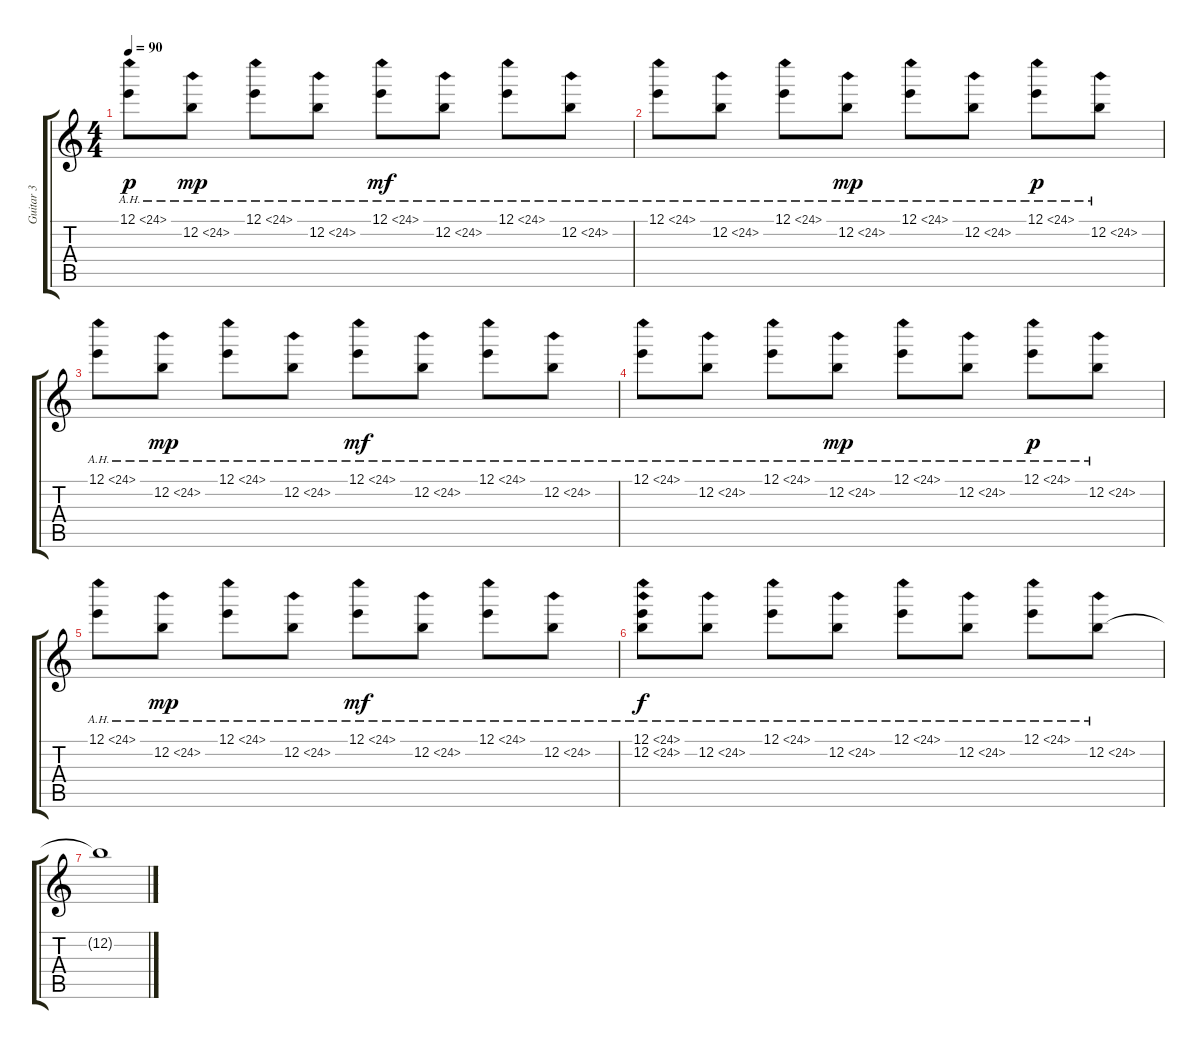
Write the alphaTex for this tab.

\track ("Guitar 3" "Guitar 3") {instrument acousticguitarsteel}
\staff {score tabs}
\tuning (E4 B3 G3 D3 A2 E2) {hide}
\ts (4 4)
\tempo 90
\clef g2
\ks c
12.1{ah 12}.8{dy p} 12.2{ah 12}.8{dy mp} 12.1{ah 12}.8 12.2{ah 12}.8 12.1{ah 12}.8{dy mf} 12.2{ah 12}.8 12.1{ah 12}.8 12.2{ah 12}.8 |
12.1{ah 12}.8 12.2{ah 12}.8 12.1{ah 12}.8 12.2{ah 12}.8{dy mp} 12.1{ah 12}.8 12.2{ah 12}.8 12.1{ah 12}.8{dy p} 12.2{ah 12}.8 |
12.1{ah 12}.8 12.2{ah 12}.8{dy mp} 12.1{ah 12}.8 12.2{ah 12}.8 12.1{ah 12}.8{dy mf} 12.2{ah 12}.8 12.1{ah 12}.8 12.2{ah 12}.8 |
12.1{ah 12}.8 12.2{ah 12}.8 12.1{ah 12}.8 12.2{ah 12}.8{dy mp} 12.1{ah 12}.8 12.2{ah 12}.8 12.1{ah 12}.8{dy p} 12.2{ah 12}.8 |
12.1{ah 12}.8 12.2{ah 12}.8{dy mp} 12.1{ah 12}.8 12.2{ah 12}.8 12.1{ah 12}.8{dy mf} 12.2{ah 12}.8 12.1{ah 12}.8 12.2{ah 12}.8 |
(12.1{ah 12} 12.2{ah 12}).8{dy f} 12.2{ah 12}.8 12.1{ah 12}.8 12.2{ah 12}.8 12.1{ah 12}.8 12.2{ah 12}.8 12.1{ah 12}.8 12.2{ah 12}.8 |
12.2{t}.1
